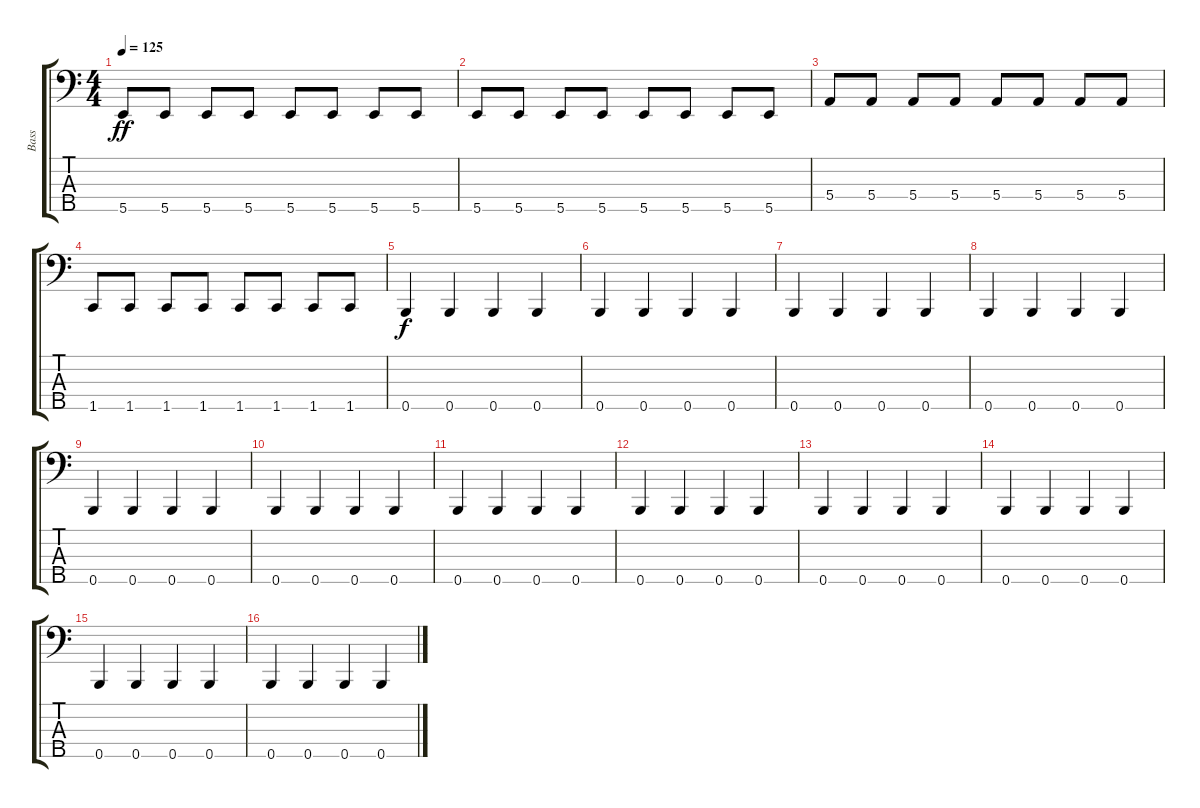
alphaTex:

\track ("Bass" "Bass") {instrument electricbassfinger}
\staff {score tabs}
\tuning (G2 D2 A1 E1 B0) {hide}
\ts (4 4)
\tempo 125
\clef f4
\ks c
5.5.8{dy ff} 5.5.8 5.5.8 5.5.8 5.5.8 5.5.8 5.5.8 5.5.8 |
5.5.8 5.5.8 5.5.8 5.5.8 5.5.8 5.5.8 5.5.8 5.5.8 |
5.4.8 5.4.8 5.4.8 5.4.8 5.4.8 5.4.8 5.4.8 5.4.8 |
1.5.8 1.5.8 1.5.8 1.5.8 1.5.8 1.5.8 1.5.8 1.5.8 |
0.5.4{dy f} 0.5.4 0.5.4 0.5.4 |
0.5.4 0.5.4 0.5.4 0.5.4 |
0.5.4 0.5.4 0.5.4 0.5.4 |
0.5.4 0.5.4 0.5.4 0.5.4 |
0.5.4 0.5.4 0.5.4 0.5.4 |
0.5.4 0.5.4 0.5.4 0.5.4 |
0.5.4 0.5.4 0.5.4 0.5.4 |
0.5.4 0.5.4 0.5.4 0.5.4 |
0.5.4 0.5.4 0.5.4 0.5.4 |
0.5.4 0.5.4 0.5.4 0.5.4 |
0.5.4 0.5.4 0.5.4 0.5.4 |
0.5.4 0.5.4 0.5.4 0.5.4
